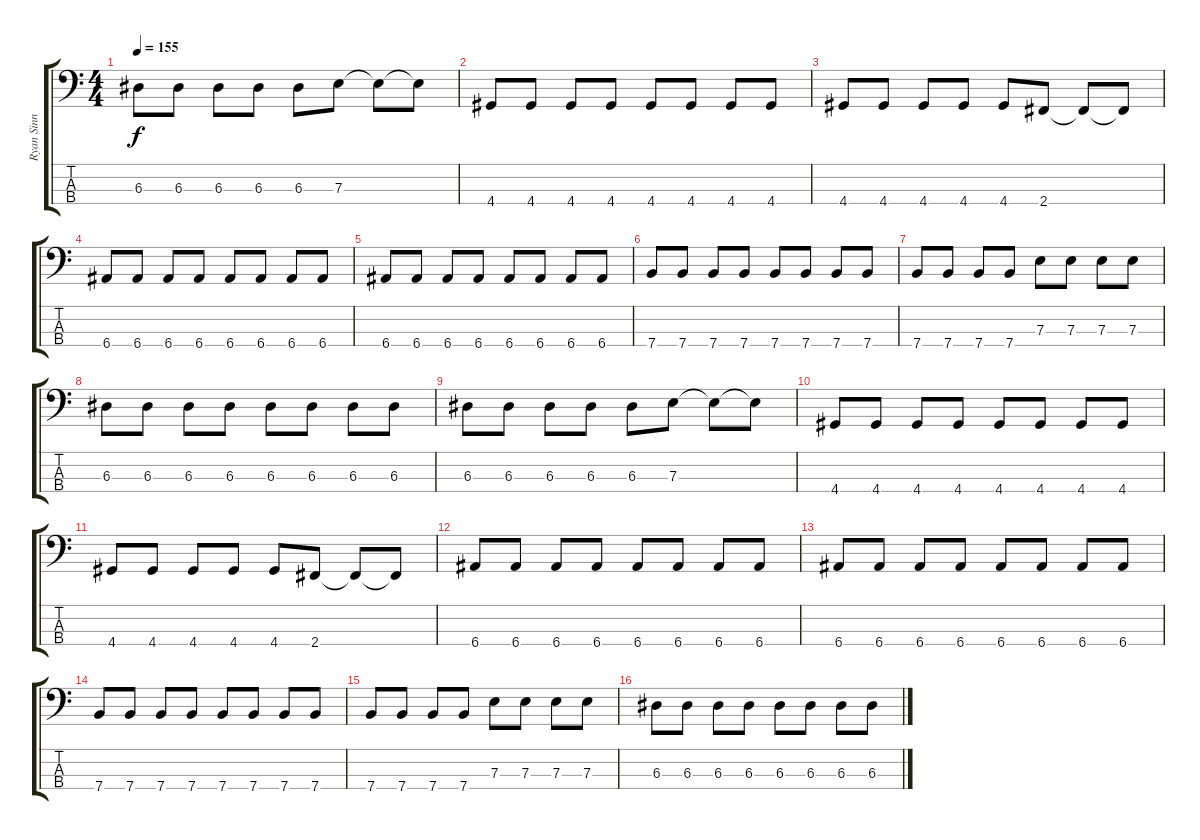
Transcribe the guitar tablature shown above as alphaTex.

\track ("Ryan Sinn Bass" "Ryan Sinn ") {instrument electricbasspick}
\staff {score tabs}
\tuning (G2 D2 A1 E1) {hide}
\ts (4 4)
\tempo 155
\clef f4
\ks c
6.3.8{dy f} 6.3.8 6.3.8 6.3.8 6.3.8 7.3.8 7.3{t}.8 7.3{t}.8 |
4.4.8 4.4.8 4.4.8 4.4.8 4.4.8 4.4.8 4.4.8 4.4.8 |
4.4.8 4.4.8 4.4.8 4.4.8 4.4.8 2.4.8 2.4{t}.8 2.4{t}.8 |
6.4.8 6.4.8 6.4.8 6.4.8 6.4.8 6.4.8 6.4.8 6.4.8 |
6.4.8 6.4.8 6.4.8 6.4.8 6.4.8 6.4.8 6.4.8 6.4.8 |
7.4.8 7.4.8 7.4.8 7.4.8 7.4.8 7.4.8 7.4.8 7.4.8 |
7.4.8 7.4.8 7.4.8 7.4.8 7.3.8 7.3.8 7.3.8 7.3.8 |
6.3.8 6.3.8 6.3.8 6.3.8 6.3.8 6.3.8 6.3.8 6.3.8 |
6.3.8 6.3.8 6.3.8 6.3.8 6.3.8 7.3.8 7.3{t}.8 7.3{t}.8 |
4.4.8 4.4.8 4.4.8 4.4.8 4.4.8 4.4.8 4.4.8 4.4.8 |
4.4.8 4.4.8 4.4.8 4.4.8 4.4.8 2.4.8 2.4{t}.8 2.4{t}.8 |
6.4.8 6.4.8 6.4.8 6.4.8 6.4.8 6.4.8 6.4.8 6.4.8 |
6.4.8 6.4.8 6.4.8 6.4.8 6.4.8 6.4.8 6.4.8 6.4.8 |
7.4.8 7.4.8 7.4.8 7.4.8 7.4.8 7.4.8 7.4.8 7.4.8 |
7.4.8 7.4.8 7.4.8 7.4.8 7.3.8 7.3.8 7.3.8 7.3.8 |
6.3.8 6.3.8 6.3.8 6.3.8 6.3.8 6.3.8 6.3.8 6.3.8
